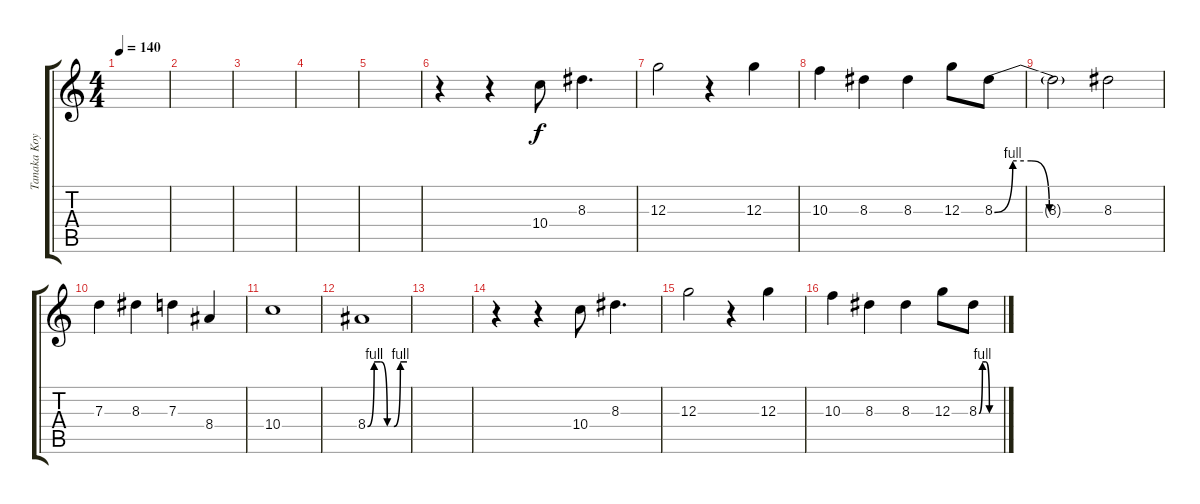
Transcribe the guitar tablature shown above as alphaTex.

\track ("Tanaka Koyuki" "Tanaka Koy") {instrument acousticguitarsteel}
\staff {score tabs}
\tuning (E4 B3 G3 D3 A2 E2) {hide}
\ts (4 4)
\tempo 140
\clef g2
\ks c
|
|
|
|
|
r.4 r.4 10.4.8 8.3.4{d} |
12.3.2 r.4 12.3.4 |
10.3.4 8.3.4 8.3.4 12.3.8 8.3{be (custom 0 0 10 4 20 4 30 0 60 0)}.8 |
8.3{t}.2 8.3.2 |
7.3.4 8.3.4 7.3.4 8.4.4 |
10.4.1 |
8.4{be (custom 0 0 10 4 20 4 30 0 40 0 50 4 60 4)}.1 |
|
r.4 r.4 10.4.8 8.3.4{d} |
12.3.2 r.4 12.3.4 |
10.3.4 8.3.4 8.3.4 12.3.8 8.3{be (custom 0 0 10 4 20 4 30 0 60 0)}.8
